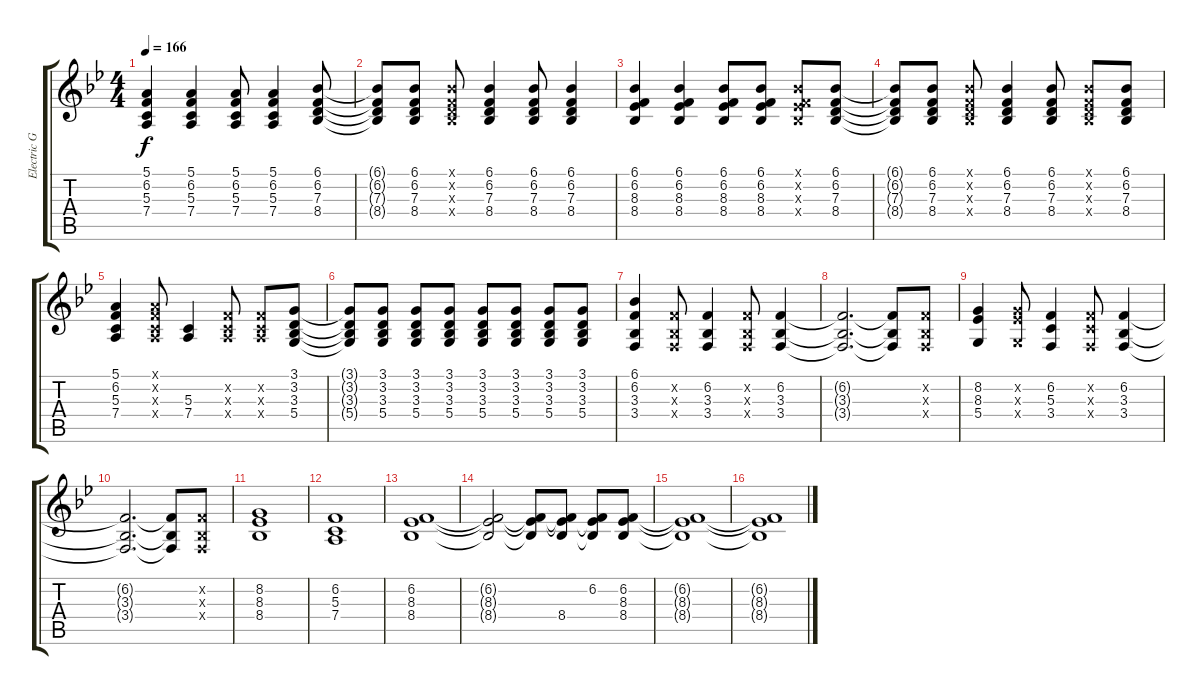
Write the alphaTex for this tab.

\track ("Electric Guitar" "Electric G") {instrument choiraahs}
\staff {score tabs}
\tuning (E4 B3 G3 D3 A2 E2) {hide}
\ts (4 4)
\tempo 166
\clef g2
\ks gminor
(5.1 6.2 5.3 7.4).4{dy f} (5.1 6.2 5.3 7.4).4 (5.1 6.2 5.3 7.4).8 (5.1 6.2 5.3 7.4).4 (6.1 6.2 7.3 8.4).8 |
(6.1{t} 6.2{t} 7.3{t} 8.4{t}).8 (6.1 6.2 7.3 8.4).8 (6.1{x} 6.2{x} 7.3{x} 8.4{x}).8 (6.1 6.2 7.3 8.4).4 (6.1 6.2 7.3 8.4).8 (6.1 6.2 7.3 8.4).4 |
(6.1 6.2 8.3 8.4).4 (6.1 6.2 8.3 8.4).4 (6.1 6.2 8.3 8.4).8 (6.1 6.2 8.3 8.4).8 (6.1{x} 6.2{x} 8.3{x} 8.4{x}).8 (6.1 6.2 7.3 8.4).8 |
(6.1{t} 6.2{t} 7.3{t} 8.4{t}).8 (6.1 6.2 7.3 8.4).8 (6.1{x} 6.2{x} 7.3{x} 8.4{x}).8 (6.1 6.2 7.3 8.4).4 (6.1 6.2 7.3 8.4).8 (6.1{x} 6.2{x} 7.3{x} 8.4{x}).8 (6.1 6.2 7.3 8.4).8 |
(5.1 6.2 5.3 7.4).4 (5.1{x} 6.2{x} 5.3{x} 7.4{x}).8 (5.3 7.4).4 (6.2{x} 5.3{x} 7.4{x}).8 (6.2{x} 5.3{x} 7.4{x}).8 (3.1 3.2 3.3 5.4).8 |
(3.1{t} 3.2{t} 3.3{t} 5.4{t}).8 (3.1 3.2 3.3 5.4).8 (3.1 3.2 3.3 5.4).8 (3.1 3.2 3.3 5.4).8 (3.1 3.2 3.3 5.4).8 (3.1 3.2 3.3 5.4).8 (3.1 3.2 3.3 5.4).8 (3.1 3.2 3.3 5.4).8 |
(6.1 6.2 3.3 3.4).4 (6.2{x} 3.3{x} 3.4{x}).8 (6.2 3.3 3.4).4 (6.2{x} 3.3{x} 3.4{x}).8 (6.2 3.3 3.4).4 |
(6.2{t} 3.3{t} 3.4{t}).2{d} (6.2{t} 3.3{t} 3.4{t}).8 (6.2{x} 3.3{x} 3.4{x}).8 |
(8.2 8.3 5.4).4 (8.2{x} 8.3{x} 5.4{x}).8 (6.2 5.3 3.4).4 (6.2{x} 5.3{x} 3.4{x}).8 (6.2 3.3 3.4).4 |
(6.2{t} 3.3{t} 3.4{t}).2{d} (6.2{t} 3.3{t} 3.4{t}).8 (6.2{x} 3.3{x} 3.4{x}).8 |
(8.2 8.3 8.4).1 |
(6.2 5.3 7.4).1 |
(6.2 8.3 8.4).1 |
(6.2{t} 8.3{t} 8.4{t}).2 (6.2{t} 8.3{t} 8.4{t}).8 (6.2{t} 8.3{t} 8.4).8 (6.2 8.3{t} 8.4{t}).8 (6.2 8.3 8.4).8 |
(6.2{t} 8.3{t} 8.4{t}).1 |
(6.2{t} 8.3{t} 8.4{t}).1
